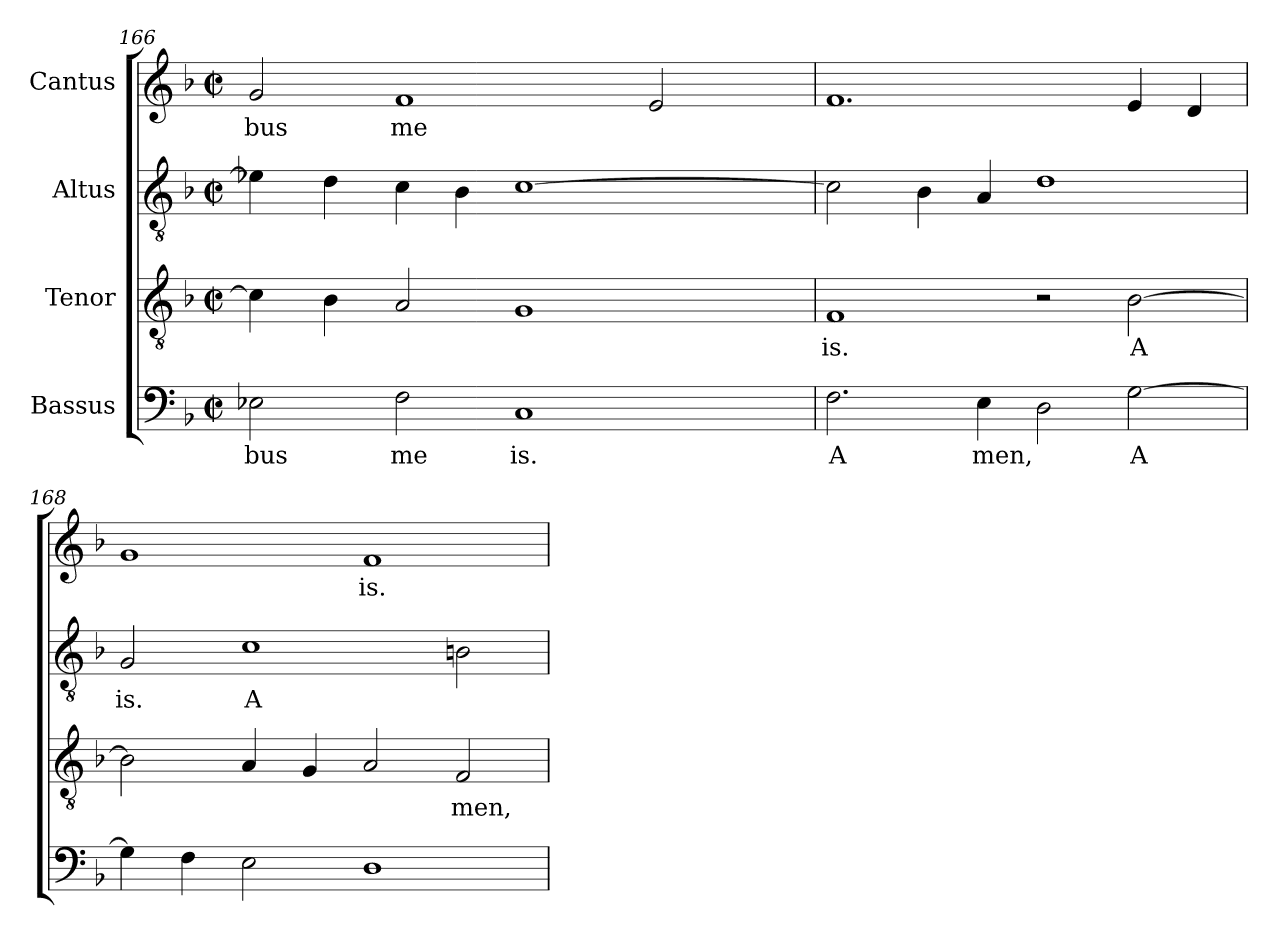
**kern	**text	**kern	**text	**kern	**text	**kern	**text
*part4	*part4	*part3	*part3	*part2	*part2	*part1	*part1
*staff4	*staff4	*staff3	*staff3	*staff2	*staff2	*staff1	*staff1
*I"Bassus	*	*I"Tenor	*	*I"Altus	*	*I"Cantus	*
!!LO:LB:g=z
*clefF4	*	*clefGv2	*	*clefGv2	*	*clefG2	*
*k[b-]	*	*k[b-]	*	*k[b-]	*	*k[b-]	*
*F:	*	*F:	*	*F:	*	*F:	*
*M2/2	*	*M2/2	*	*M2/2	*	*M2/2	*
*met(c|)	*	*met(c|)	*	*met(c|)	*	*met(c|)	*
=166	=166	=166	=166	=166	=166	=166	=166
!	!LO:LY:b:cj	!	!	!	!	!	!LO:LY:b:cj
*	*	*^	*	*^	*	*	*
2E-X\	bus	4c\]	32.ryy	.	4e-X\]	4ryy	.	2g/	bus
.	.	.	1ryy	.	.	.	.	.	.
.	.	4B-\	.	.	4d\	32ryy	.	.	.
.	.	.	.	.	.	1ryy	.	.	.
!	!LO:LY:b:cj	!	!	!	!	!	!	!	!LO:LY:b:cj
2F\	me	2A/	.	.	4c\	.	.	1f	me
.	.	.	.	.	4B-\	.	.	.	.
!	!LO:LY:b:cj	!	!	!	!	!	!	!	!
1C	is.	1G	.	.	[>1c	.	.	.	.
.	.	.	2ryy	.	.	.	.	.	.
.	.	.	.	.	.	2ryy	.	.	.
.	.	.	.	.	.	.	.	2e/	.
.	.	.	4ryy	.	.	.	.	.	.
.	.	.	.	.	.	8..ryy	.	.	.
.	.	.	8ryy	.	.	.	.	.	.
.	.	.	16ryy	.	.	.	.	.	.
.	.	.	64ryy	.	.	.	.	.	.
=167	=167	=167	=167	=167	=167	=167	=167	=167	=167
!	!LO:LY:b:cj	!	!	!LO:LY:b:cj	!	!	!	!	!
*	*	*v	*v	*	*	*	*	*	*
*	*	*	*	*v	*v	*	*	*
2.F\	A	1F	is.	2c\]	.	1.f	.
.	.	.	.	4B-\	.	.	.
!	!LO:LY:b	!	!	!	!	!	!
4E\	men,	.	.	4A/	.	.	.
2D\	.	2r	.	1d	.	.	.
!	!LO:LY:b:cj	!	!LO:LY:b:cj	!	!	!	!
[>2G\	A	[>2B-\	A	.	.	4e/	.
.	.	.	.	.	.	4d/	.
=168	=168	=168	=168	=168	=168	=168	=168
!	!	!	!	!	!LO:LY:b:cj	!	!
4G\]	.	2B-\]	.	2G/	-is.	1g	.
4F\	.	.	.	.	.	.	.
!	!	!	!	!	!LO:LY:b:cj	!	!
2E\	.	4A/	.	1c	A	.	.
.	.	4G/	.	.	.	.	.
!	!	!	!	!	!	!	!LO:LY:b:cj
1D	.	2A/	.	.	.	1f	is.
!	!	!	!LO:LY:b:cj	!	!	!	!
.	.	2F/	men,	2B\	.	.	.
=	=	=	=	=	=	=	=
*-	*-	*-	*-	*-	*-	*-	*-
